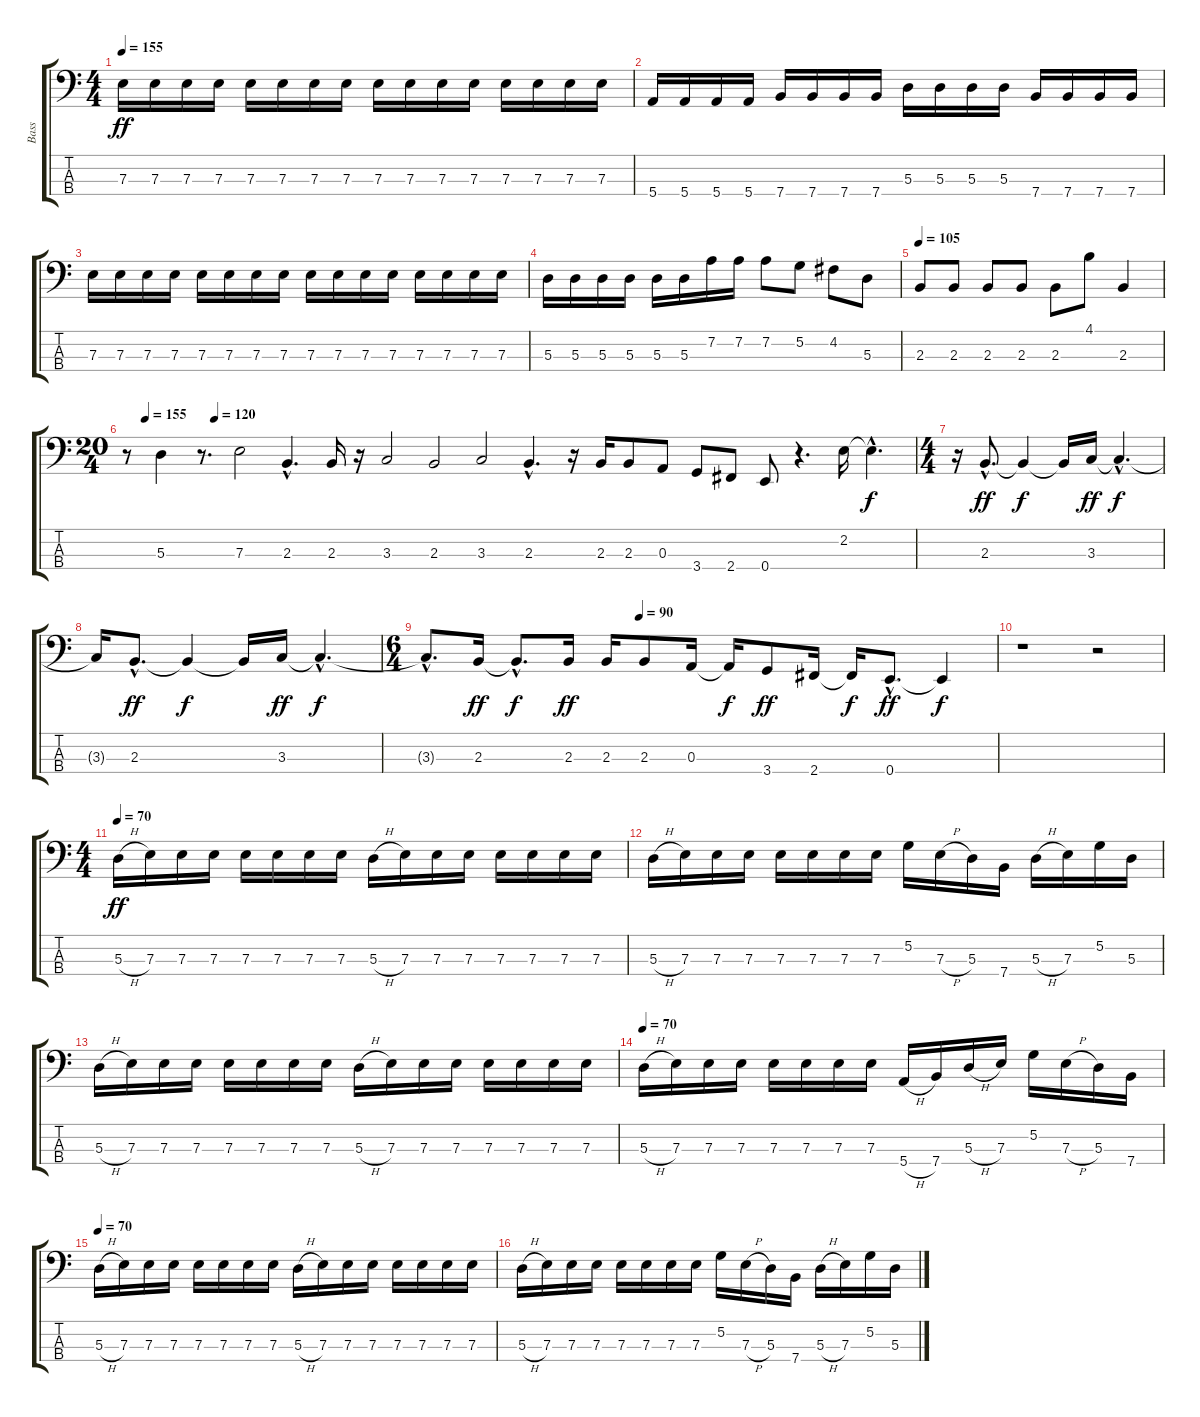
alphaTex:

\track ("Bass" "Bass") {instrument electricbassfinger}
\staff {score tabs}
\tuning (G2 D2 A1 E1) {hide}
\ts (4 4)
\tempo 155
\clef f4
\ks c
7.3.16{dy ff} 7.3.16 7.3.16 7.3.16 7.3.16 7.3.16 7.3.16 7.3.16 7.3.16 7.3.16 7.3.16 7.3.16 7.3.16 7.3.16 7.3.16 7.3.16 |
5.4.16 5.4.16 5.4.16 5.4.16 7.4.16 7.4.16 7.4.16 7.4.16 5.3.16 5.3.16 5.3.16 5.3.16 7.4.16 7.4.16 7.4.16 7.4.16 |
7.3.16 7.3.16 7.3.16 7.3.16 7.3.16 7.3.16 7.3.16 7.3.16 7.3.16 7.3.16 7.3.16 7.3.16 7.3.16 7.3.16 7.3.16 7.3.16 |
5.3.16 5.3.16 5.3.16 5.3.16 5.3.16 5.3.16 7.2.16 7.2.16 7.2.8 5.2.8 4.2.8 5.3.8 |
\tempo 105
2.3.8 2.3.8 2.3.8 2.3.8 2.3.8 4.1.8 2.3.4 |
\ts (20 4)
\tempo (155 0.025)
\tempo (120 0.1125)
r.8 5.3.4 r.8{d} 7.3.2 2.3{hac}.4{d} 2.3.16 r.16 3.3.2 2.3.2 3.3.2 2.3{hac}.4{d} r.16 2.3.16 2.3.8 0.3.8 3.4.8 2.4.8 0.4.8 r.4{d} 2.2.16 2.2{hac t}.4{d dy f} |
\ts (4 4)
r.16 2.3{hac}.8{d dy ff} 2.3{t}.4{dy f} 2.3{t}.16 3.3.16{dy ff} 3.3{hac t}.4{d dy f} |
3.3{t}.16 2.3{hac}.8{d dy ff} 2.3{t}.4{dy f} 2.3{t}.16 3.3.16{dy ff} 3.3{hac t}.4{d dy f} |
\ts (6 4)
\tempo (90 0.375)
3.3{hac t}.8{d} 2.3.16{dy ff} 2.3{hac t}.8{d dy f} 2.3.16{dy ff} 2.3.16 2.3.8 0.3.16 0.3{t}.16{dy f} 3.4.8{dy ff} 2.4.16 2.4{t}.16{dy f} 0.4{hac}.8{d dy ff} 0.4{t}.4{dy f} |
r.1 r.2 |
\ts (4 4)
\tempo 70
5.3{h}.16{dy ff} 7.3.16 7.3.16 7.3.16 7.3.16 7.3.16 7.3.16 7.3.16 5.3{h}.16 7.3.16 7.3.16 7.3.16 7.3.16 7.3.16 7.3.16 7.3.16 |
5.3{h}.16 7.3.16 7.3.16 7.3.16 7.3.16 7.3.16 7.3.16 7.3.16 5.2.16 7.3{h}.16 5.3.16 7.4.16 5.3{h}.16 7.3.16 5.2.16 5.3.16 |
5.3{h}.16 7.3.16 7.3.16 7.3.16 7.3.16 7.3.16 7.3.16 7.3.16 5.3{h}.16 7.3.16 7.3.16 7.3.16 7.3.16 7.3.16 7.3.16 7.3.16 |
\tempo 70
5.3{h}.16 7.3.16 7.3.16 7.3.16 7.3.16 7.3.16 7.3.16 7.3.16 5.4{h}.16 7.4.16 5.3{h}.16 7.3.16 5.2.16 7.3{h}.16 5.3.16 7.4.16 |
\tempo 70
5.3{h}.16 7.3.16 7.3.16 7.3.16 7.3.16 7.3.16 7.3.16 7.3.16 5.3{h}.16 7.3.16 7.3.16 7.3.16 7.3.16 7.3.16 7.3.16 7.3.16 |
5.3{h}.16 7.3.16 7.3.16 7.3.16 7.3.16 7.3.16 7.3.16 7.3.16 5.2.16 7.3{h}.16 5.3.16 7.4.16 5.3{h}.16 7.3.16 5.2.16 5.3.16
